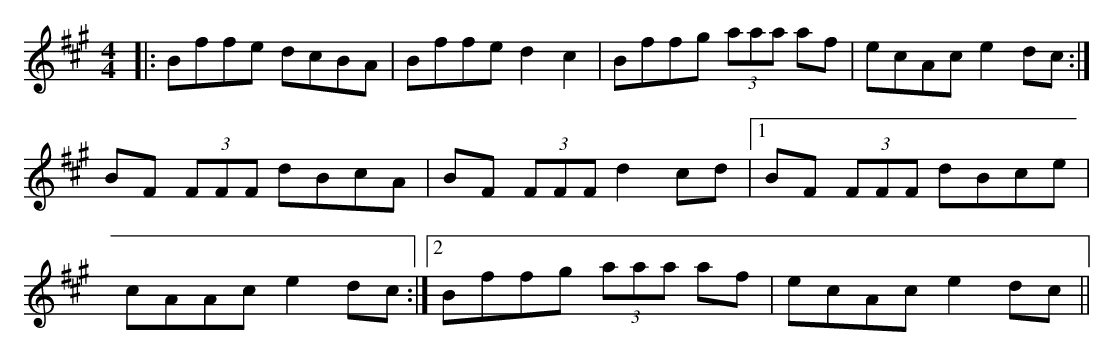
X:1
M:4/4
K:Bdor
|:Bffe dcBA|Bffe d2c2|Bffg (3aaa af|ecAc e2dc:|
BF (3FFF dBcA|BF (3FFF d2 cd|1 BF (3FFF dBce|
cAAc e2 dc:|2 Bffg (3aaa af|ecAc e2 dc||
